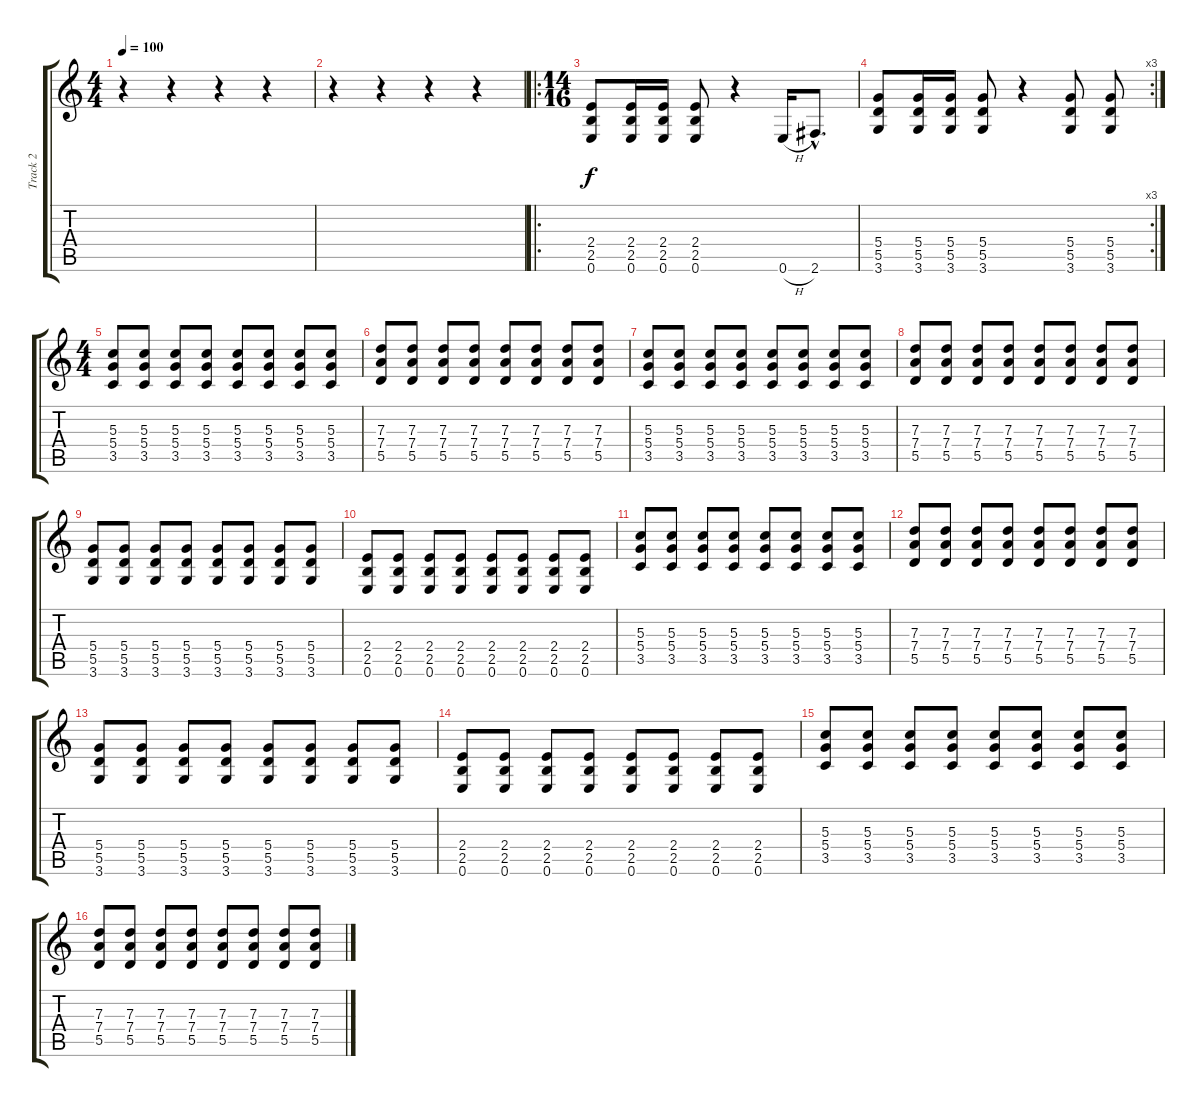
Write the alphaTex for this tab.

\track ("Track 2" "Track 2") {instrument distortionguitar}
\staff {score tabs}
\tuning (E4 B3 G3 D3 A2 E2) {hide}
\ts (4 4)
\tempo 100
\clef g2
\ks c
r.4{dy f} r.4 r.4 r.4 |
r.4 r.4 r.4 r.4 |
\ro
\ts (14 16)
(2.4 2.5 0.6).8 (2.4 2.5 0.6).16 (2.4 2.5 0.6).16 (2.4 2.5 0.6).8 r.4 0.6{h}.16 2.6{hac}.8{d} |
\rc 3
(5.4 5.5 3.6).8 (5.4 5.5 3.6).16 (5.4 5.5 3.6).16 (5.4 5.5 3.6).8 r.4 (5.4 5.5 3.6).8 (5.4 5.5 3.6).8 |
\ts (4 4)
(5.3 5.4 3.5).8 (5.3 5.4 3.5).8 (5.3 5.4 3.5).8 (5.3 5.4 3.5).8 (5.3 5.4 3.5).8 (5.3 5.4 3.5).8 (5.3 5.4 3.5).8 (5.3 5.4 3.5).8 |
(7.3 7.4 5.5).8 (7.3 7.4 5.5).8 (7.3 7.4 5.5).8 (7.3 7.4 5.5).8 (7.3 7.4 5.5).8 (7.3 7.4 5.5).8 (7.3 7.4 5.5).8 (7.3 7.4 5.5).8 |
(5.3 5.4 3.5).8 (5.3 5.4 3.5).8 (5.3 5.4 3.5).8 (5.3 5.4 3.5).8 (5.3 5.4 3.5).8 (5.3 5.4 3.5).8 (5.3 5.4 3.5).8 (5.3 5.4 3.5).8 |
(7.3 7.4 5.5).8 (7.3 7.4 5.5).8 (7.3 7.4 5.5).8 (7.3 7.4 5.5).8 (7.3 7.4 5.5).8 (7.3 7.4 5.5).8 (7.3 7.4 5.5).8 (7.3 7.4 5.5).8 |
(5.4 5.5 3.6).8 (5.4 5.5 3.6).8 (5.4 5.5 3.6).8 (5.4 5.5 3.6).8 (5.4 5.5 3.6).8 (5.4 5.5 3.6).8 (5.4 5.5 3.6).8 (5.4 5.5 3.6).8 |
(2.4 2.5 0.6).8 (2.4 2.5 0.6).8 (2.4 2.5 0.6).8 (2.4 2.5 0.6).8 (2.4 2.5 0.6).8 (2.4 2.5 0.6).8 (2.4 2.5 0.6).8 (2.4 2.5 0.6).8 |
(5.3 5.4 3.5).8 (5.3 5.4 3.5).8 (5.3 5.4 3.5).8 (5.3 5.4 3.5).8 (5.3 5.4 3.5).8 (5.3 5.4 3.5).8 (5.3 5.4 3.5).8 (5.3 5.4 3.5).8 |
(7.3 7.4 5.5).8 (7.3 7.4 5.5).8 (7.3 7.4 5.5).8 (7.3 7.4 5.5).8 (7.3 7.4 5.5).8 (7.3 7.4 5.5).8 (7.3 7.4 5.5).8 (7.3 7.4 5.5).8 |
(5.4 5.5 3.6).8 (5.4 5.5 3.6).8 (5.4 5.5 3.6).8 (5.4 5.5 3.6).8 (5.4 5.5 3.6).8 (5.4 5.5 3.6).8 (5.4 5.5 3.6).8 (5.4 5.5 3.6).8 |
(2.4 2.5 0.6).8 (2.4 2.5 0.6).8 (2.4 2.5 0.6).8 (2.4 2.5 0.6).8 (2.4 2.5 0.6).8 (2.4 2.5 0.6).8 (2.4 2.5 0.6).8 (2.4 2.5 0.6).8 |
(5.3 5.4 3.5).8 (5.3 5.4 3.5).8 (5.3 5.4 3.5).8 (5.3 5.4 3.5).8 (5.3 5.4 3.5).8 (5.3 5.4 3.5).8 (5.3 5.4 3.5).8 (5.3 5.4 3.5).8 |
(7.3 7.4 5.5).8 (7.3 7.4 5.5).8 (7.3 7.4 5.5).8 (7.3 7.4 5.5).8 (7.3 7.4 5.5).8 (7.3 7.4 5.5).8 (7.3 7.4 5.5).8 (7.3 7.4 5.5).8
